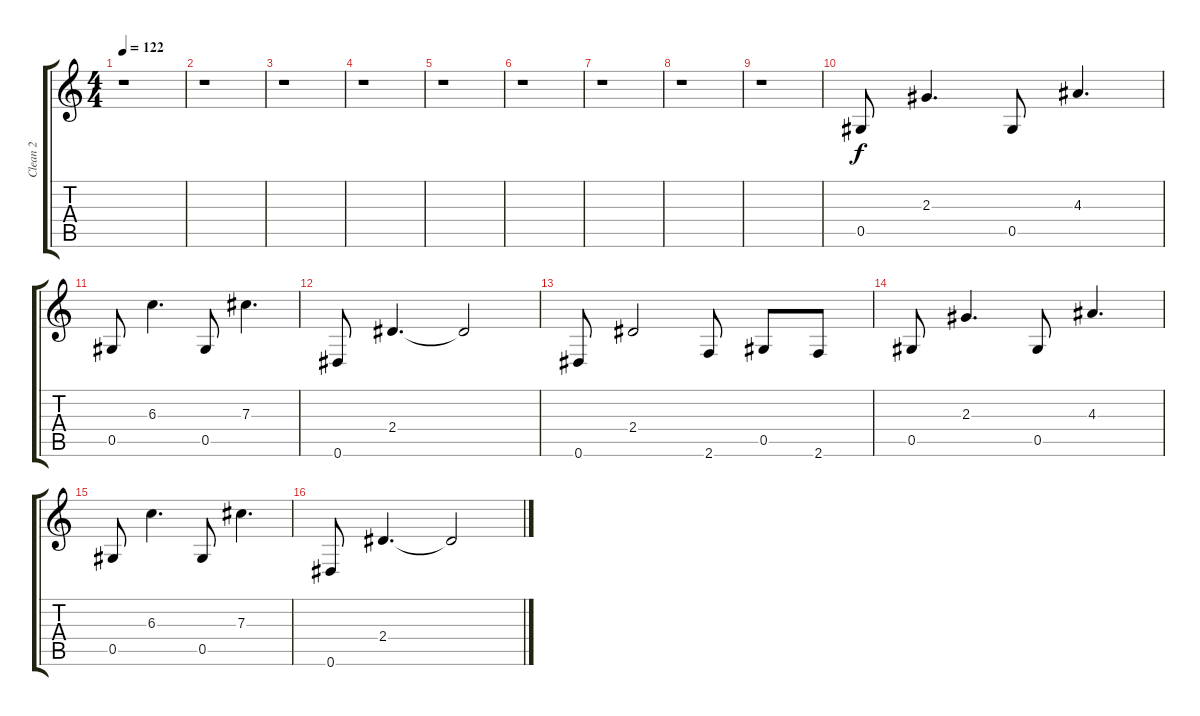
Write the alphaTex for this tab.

\track ("Clean 2" "Clean 2") {instrument acousticguitarsteel}
\staff {score tabs}
\tuning (Eb4 Bb3 Gb3 Db3 Ab2 Eb2) {hide}
\ts (4 4)
\tempo 122
\clef g2
\ks c
r.1{dy f instrument acousticguitarsteel} |
r.1 |
r.1 |
r.1 |
r.1 |
r.1 |
r.1 |
r.1 |
r.1 |
0.5.8 2.3.4{d} 0.5.8 4.3.4{d} |
0.5.8 6.3.4{d} 0.5.8 7.3.4{d} |
0.6.8 2.4.4{d} 2.4{t}.2 |
0.6.8 2.4.2 2.6.8 0.5.8 2.6.8 |
0.5.8 2.3.4{d} 0.5.8 4.3.4{d} |
0.5.8 6.3.4{d} 0.5.8 7.3.4{d} |
0.6.8 2.4.4{d} 2.4{t}.2
